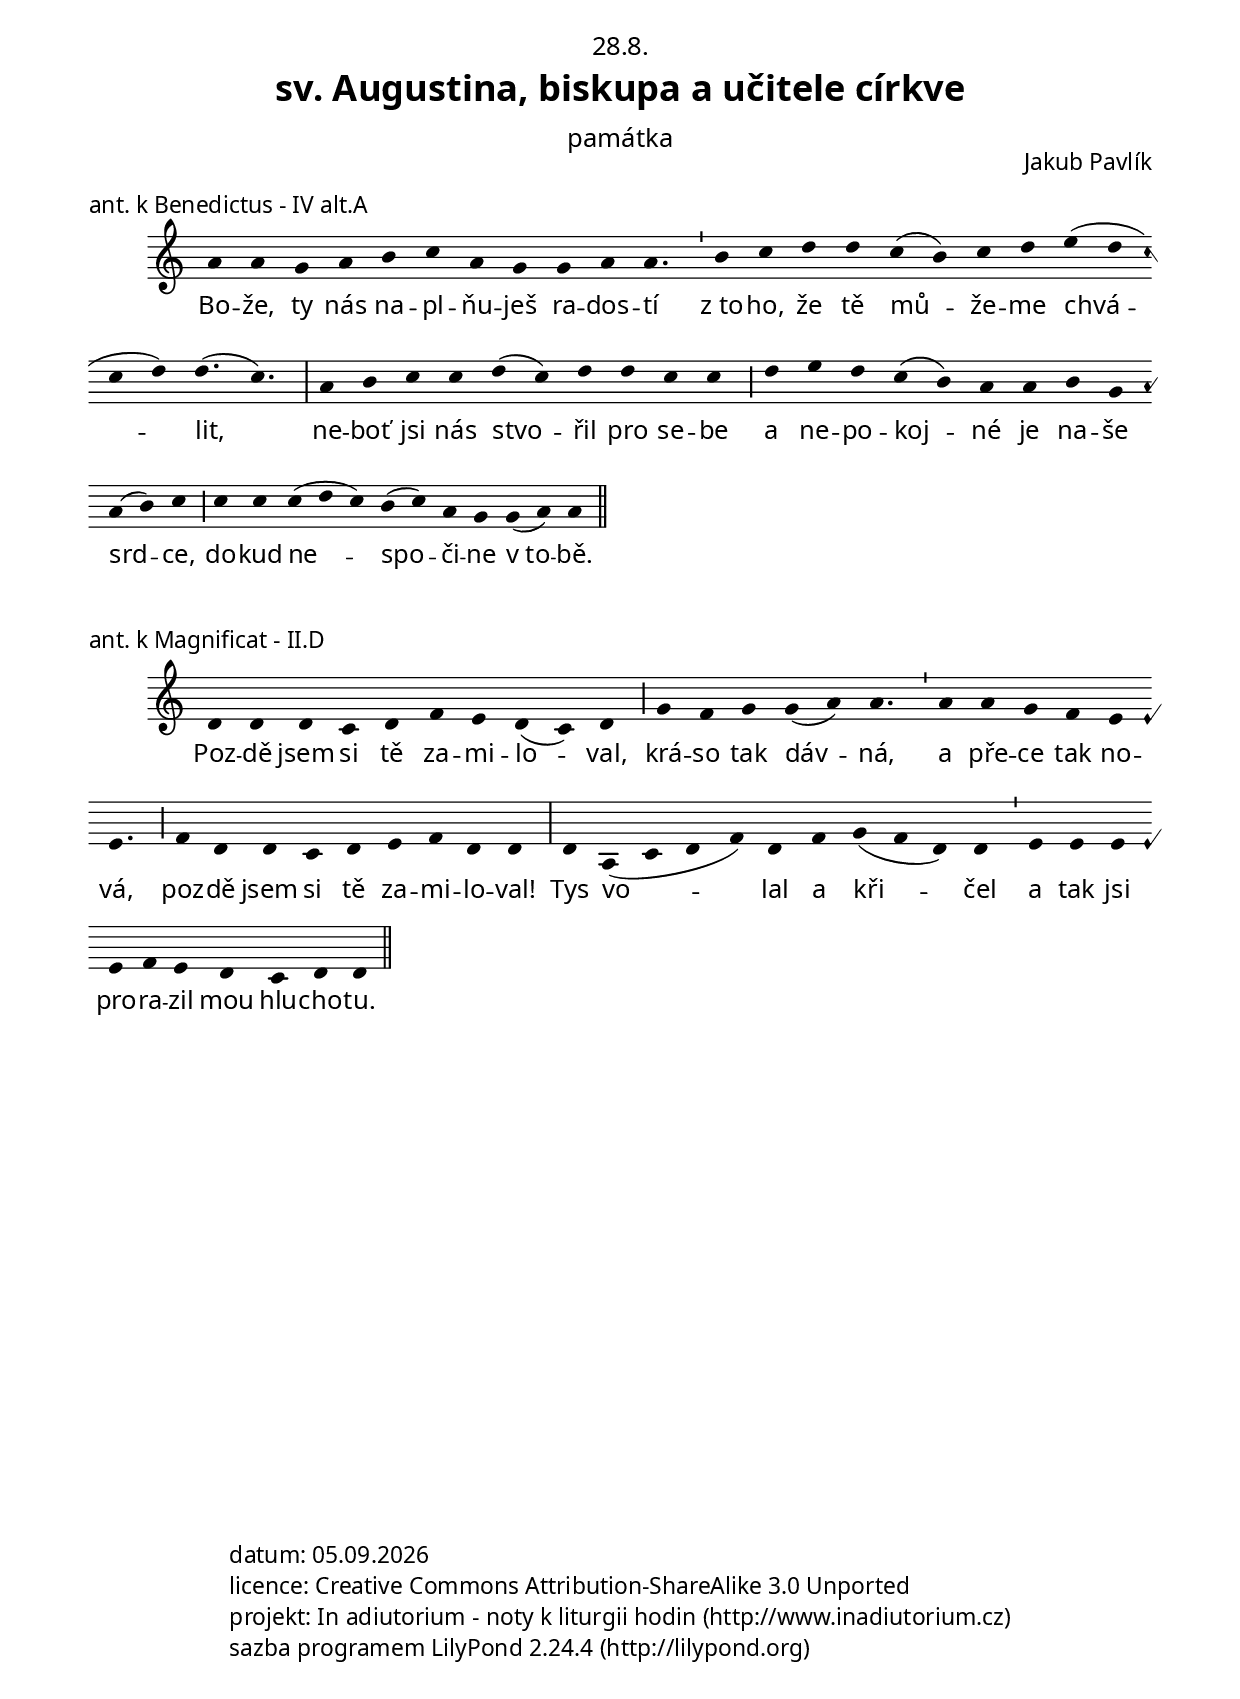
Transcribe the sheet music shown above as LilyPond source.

\version "2.15.40"

\include "../spolecne.ly"

\header {
  title = \markup\titleSvatek
            "sv. Augustina, biskupa a učitele církve"
            "památka"
            28.8.
  composer = "Jakub Pavlík"
}

\score {
  \relative c'' {
    \choralniRezim
    a4 a g a b c a g g a a4. \barMin
    b4 c d d c( b) c d e( d c d) d4.( c) \barMax
    a4 b c c d( c) d d c c \barMaior
    d e d c( b) a a b g a( b) c \barMaior
    c c c( d c) b( c) a g g( a) a \barFinalis
  }
  \addlyrics {
    Bo -- že, ty nás na -- pl -- ňu -- ješ ra -- dos -- tí
    z_to -- ho, že tě mů -- že -- me chvá -- lit,
    ne -- boť jsi nás stvo -- řil pro se -- be
    a ne -- po -- koj -- né je na -- še srd -- ce,
    do -- kud ne -- spo -- či -- ne v_to -- bě.
  }
  \header {
    quid = "ant. k Benedictus"
    modus = "IV alt"
    differentia = "A"
    psalmus = "Benedictus"
    id = "rch-aben"
    piece = \markup {\sestavTitulekBezZalmu}
  }
}

\score {
  \relative c' {
    \choralniRezim
    d4 d d c d f e d( c) d \barMaior
    g f g g( a) a4. \barMin a4 a g f e e4. \barMaior
    f4 d d c d e f d d \barMax
    d a( c d f) d f g( f d) d \barMin e e e e f e d c d d \barFinalis
  }
  \addlyrics {
    Poz -- dě jsem si tě za -- mi -- lo -- val,
    krá -- so tak dáv -- ná, a pře -- ce tak no -- vá,
    poz -- dě jsem si tě za -- mi -- lo -- val!
    Tys vo -- lal a kři -- čel
    a tak jsi pro -- ra -- zil mou hlu -- cho -- tu.
  }
  \header {
    quid = "ant. k Magnificat"
    modus = "II"
    differentia = "D"
    psalmus = "Magnificat"
    id = "ne-amag"
    piece = \markup {\sestavTitulekBezZalmu}
  }
}